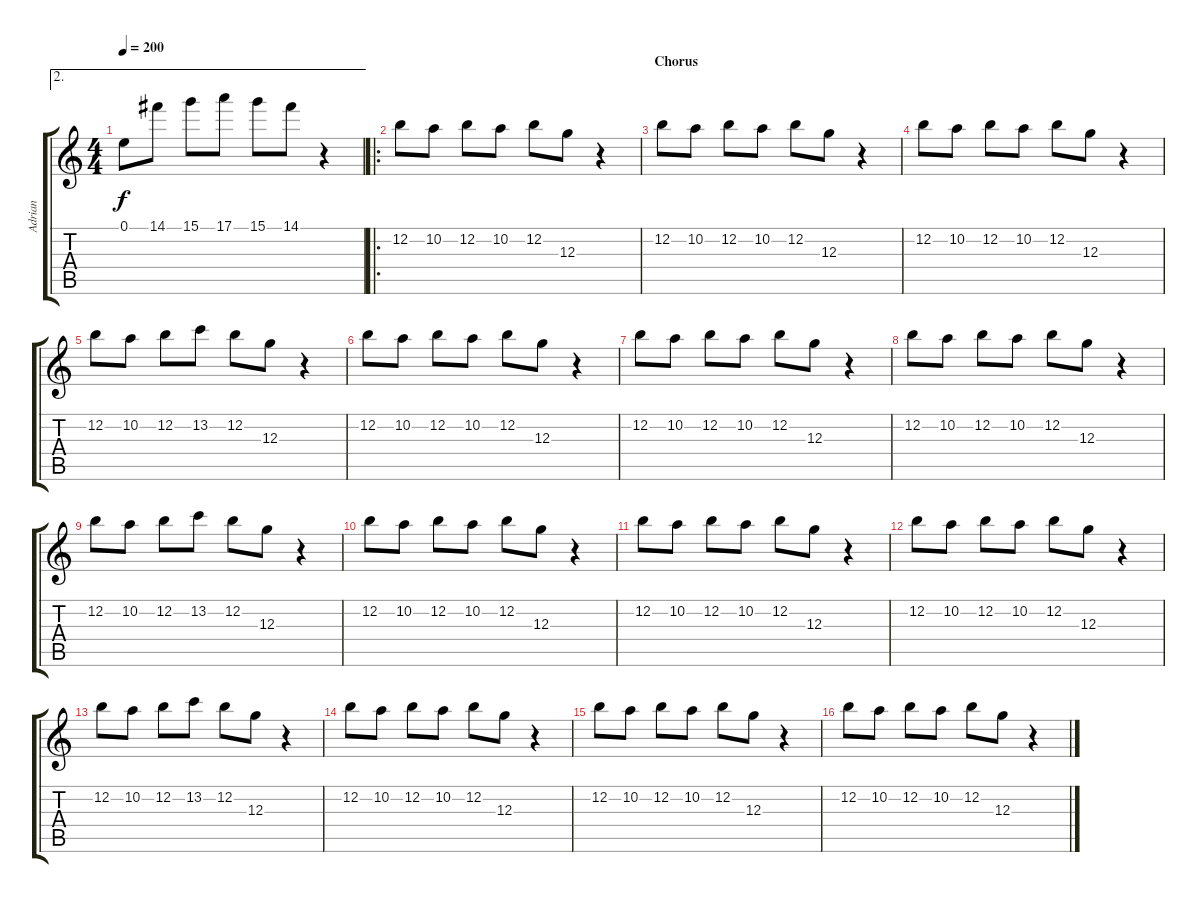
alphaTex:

\track ("Adrian" "Adrian") {instrument distortionguitar}
\staff {score tabs}
\tuning (E4 B3 G3 D3 A2 E2) {hide}
\ae 2
\ts (4 4)
\tempo 200
\clef g2
\ks c
0.1.8{dy f} 14.1.8 15.1.8 17.1.8 15.1.8 14.1.8 r.4 |
\ro
12.2.8 10.2.8 12.2.8 10.2.8 12.2.8 12.3.8 r.4 |
\section ("" "Chorus")
12.2.8 10.2.8 12.2.8 10.2.8 12.2.8 12.3.8 r.4 |
12.2.8 10.2.8 12.2.8 10.2.8 12.2.8 12.3.8 r.4 |
12.2.8 10.2.8 12.2.8 13.2.8 12.2.8 12.3.8 r.4 |
12.2.8 10.2.8 12.2.8 10.2.8 12.2.8 12.3.8 r.4 |
12.2.8 10.2.8 12.2.8 10.2.8 12.2.8 12.3.8 r.4 |
12.2.8 10.2.8 12.2.8 10.2.8 12.2.8 12.3.8 r.4 |
12.2.8 10.2.8 12.2.8 13.2.8 12.2.8 12.3.8 r.4 |
12.2.8 10.2.8 12.2.8 10.2.8 12.2.8 12.3.8 r.4 |
12.2.8 10.2.8 12.2.8 10.2.8 12.2.8 12.3.8 r.4 |
12.2.8 10.2.8 12.2.8 10.2.8 12.2.8 12.3.8 r.4 |
12.2.8 10.2.8 12.2.8 13.2.8 12.2.8 12.3.8 r.4 |
12.2.8 10.2.8 12.2.8 10.2.8 12.2.8 12.3.8 r.4 |
12.2.8 10.2.8 12.2.8 10.2.8 12.2.8 12.3.8 r.4 |
12.2.8 10.2.8 12.2.8 10.2.8 12.2.8 12.3.8 r.4
